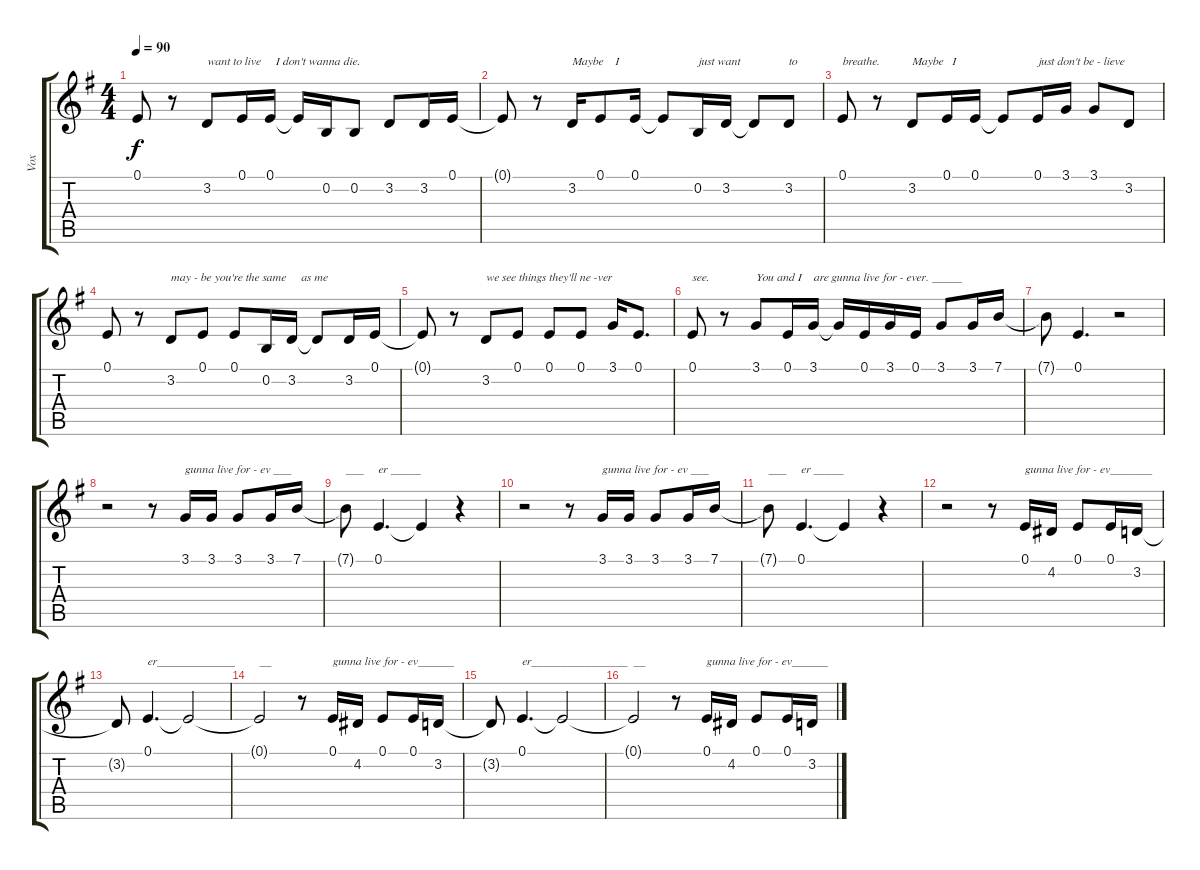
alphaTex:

\track ("Vox" "Vox") {instrument tenorsax}
\staff {score tabs}
\tuning (E4 B3 G3 D3 A2 E2) {hide}
\ts (4 4)
\tempo 90
\clef g2
\ks g
0.1{t}.8{dy f} r.8 3.2.8{txt "want to live     I don't wanna die."} 0.1.16 0.1.16 0.1{t}.16 0.2.16 0.2.8 3.2.8 3.2.16 0.1.16 |
0.1{t}.8 r.8 3.2.16{txt "Maybe    I"} 0.1.8 0.1.16 0.1{t}.8 0.2.16{txt "just want"} 3.2.16 3.2{t}.8 3.2.8{txt "to"} |
0.1.8{txt "breathe."} r.8 3.2.8{txt "Maybe   I"} 0.1.16 0.1.16 0.1{t}.8 0.1.16{txt "just don't be - lieve"} 3.1.16 3.1.8 3.2.8 |
0.1.8 r.8 3.2.8{txt "may - be you're the same     as me"} 0.1.8 0.1.8 0.2.16 3.2.16 3.2{t}.8 3.2.16 0.1.16 |
0.1{t}.8 r.8 3.2.8{txt "we see things they'll ne -ver"} 0.1.8 0.1.8 0.1.8 3.1.16 0.1.8{d} |
0.1.8{txt "see."} r.8 3.1.8{txt "You and I    are gunna live for - ever. _____"} 0.1.16 3.1.16 3.1{t}.16 0.1.16 3.1.16 0.1.16 3.1.8 3.1.16 7.1.16 |
7.1{t}.8 0.1.4{d} r.2 |
r.2 r.8 3.1.16{txt "gunna live for - ev ___"} 3.1.16 3.1.8 3.1.16 7.1.16 |
7.1{t}.8{txt "___"} 0.1.4{d txt "er _____"} 0.1{t}.4 r.4 |
r.2 r.8 3.1.16{txt "gunna live for - ev ___"} 3.1.16 3.1.8 3.1.16 7.1.16 |
7.1{t}.8{txt "___"} 0.1.4{d txt "er _____"} 0.1{t}.4 r.4 |
r.2 r.8 0.1.16{txt "gunna live for - ev_______"} 4.2.16 0.1.8 0.1.16 3.2.16 |
3.2{t}.8 0.1.4{d txt "er_____________"} 0.1{t}.2 |
0.1{t}.2{txt "__"} r.8 0.1.16{txt "gunna live for - ev______"} 4.2.16 0.1.8 0.1.16 3.2.16 |
3.2{t}.8 0.1.4{d txt "er________________"} 0.1{t}.2 |
0.1{t}.2{txt "__"} r.8 0.1.16{txt "gunna live for - ev______"} 4.2.16 0.1.8 0.1.16 3.2.16
